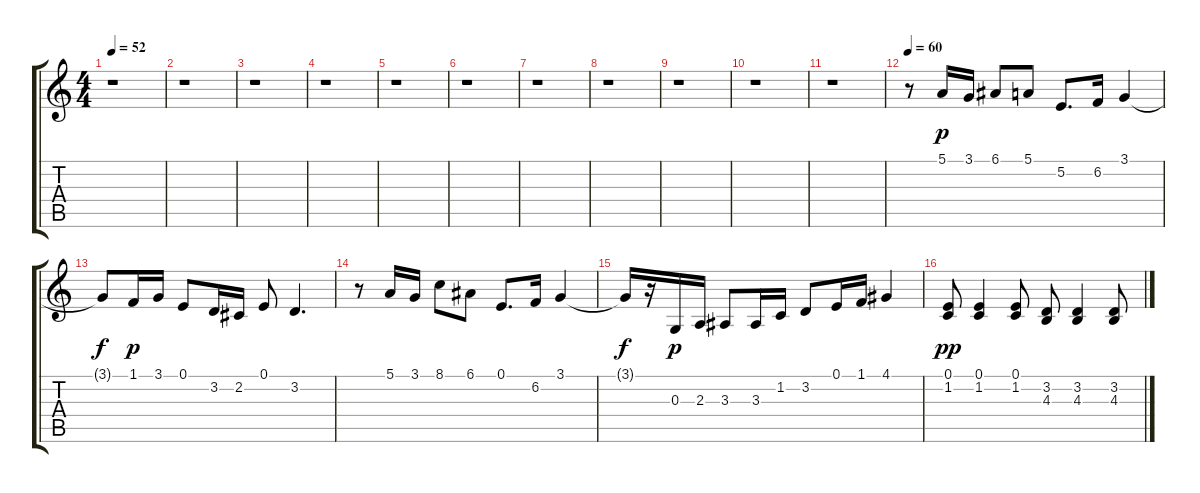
\track "" {instrument clarinet}
\staff {score tabs}
\tuning (E4 B3 G3 D3 A2 E2) {hide}
\ts (4 4)
\tempo 52
\clef g2
\ks c
r.1{dy p} |
r.1 |
r.1 |
r.1 |
r.1 |
r.1 |
r.1 |
r.1 |
r.1 |
r.1 |
r.1 |
\tempo 60
r.8 5.1.16 3.1.16 6.1.8 5.1.8 5.2.8{d} 6.2.16 3.1.4 |
3.1{t}.8{dy f} 1.1.16{dy p} 3.1.16 0.1.8 3.2.16 2.2.16 0.1.8 3.2.4{d} |
r.8 5.1.16 3.1.16 8.1.8 6.1.8 0.1.8{d} 6.2.16 3.1.4 |
3.1{t}.16{dy f} r.16 0.3.16{dy p} 2.3.16 3.3.8 3.3.16 1.2.16 3.2.8 0.1.16 1.1.16 4.1.4 |
(0.1 1.2).8{dy pp} (0.1 1.2).4 (0.1 1.2).8 (3.2 4.3).8 (3.2 4.3).4 (3.2 4.3).8
